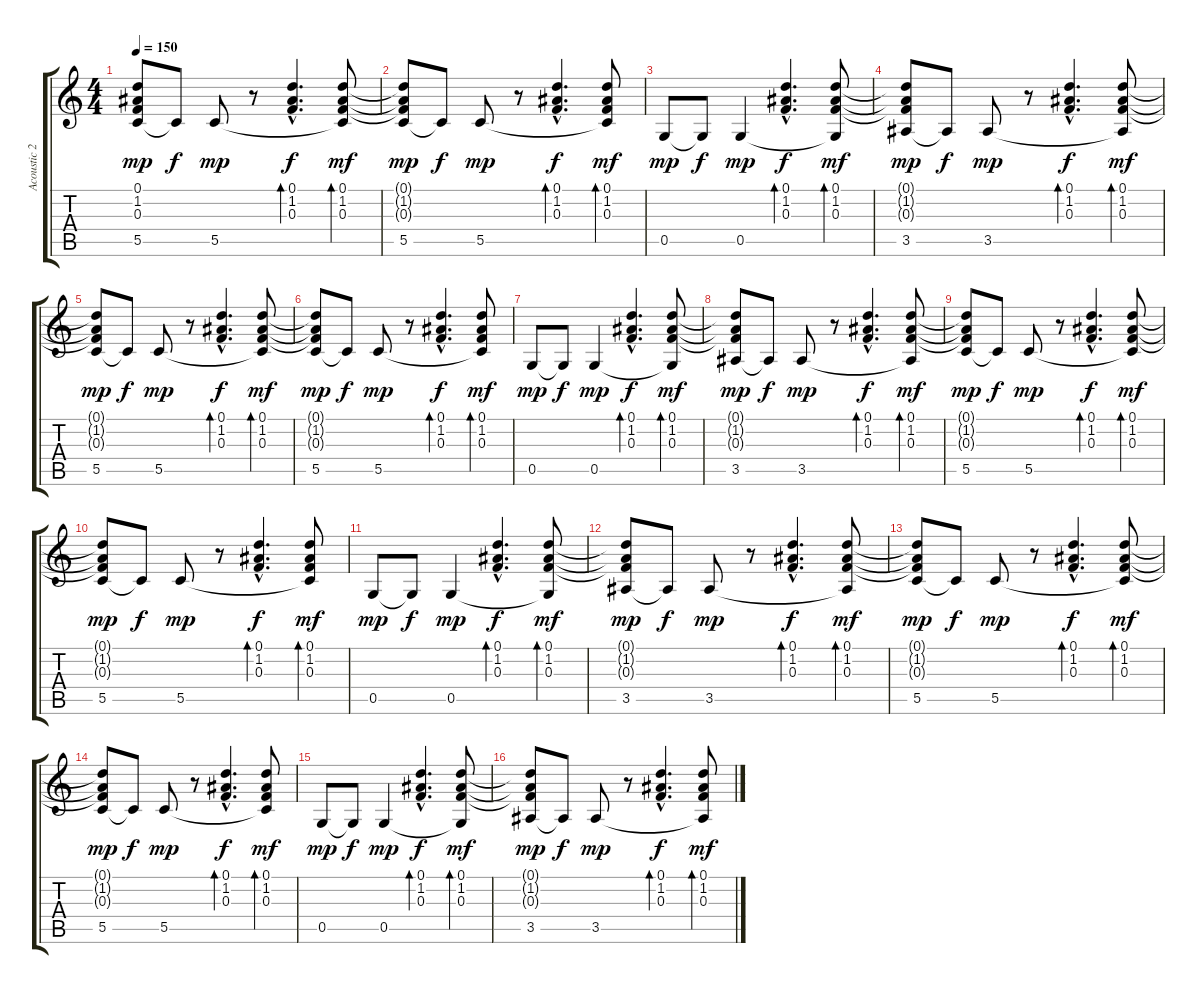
\track ("Acoustic 2" "Acoustic 2") {instrument acousticguitarsteel}
\staff {score tabs}
\tuning (D4 A3 F3 C3 G2 D2) {hide}
\ts (4 4)
\tempo 150
\clef g2
\ks c
(0.1{t} 1.2{t} 0.3{t} 5.5).8{dy mp} 5.5{t}.8{dy f} 5.5.8{dy mp} r.8 (0.1{hac} 1.2{hac} 0.3{hac}).4{d bd 120 dy f} (0.1 1.2 0.3 5.5{t}).8{bd 120 dy mf} |
(0.1{t} 1.2{t} 0.3{t} 5.5).8{dy mp} 5.5{t}.8{dy f} 5.5.8{dy mp} r.8 (0.1{hac} 1.2{hac} 0.3{hac}).4{d bd 120 dy f} (0.1 1.2 0.3 5.5{t}).8{bd 120 dy mf} |
0.5.8{dy mp} 0.5{t}.8{dy f} 0.5.4{dy mp} (0.1{hac} 1.2{hac} 0.3{hac}).4{d bd 120 dy f} (0.1 1.2 0.3 0.5{t}).8{bd 120 dy mf} |
(0.1{t} 1.2{t} 0.3{t} 3.5).8{dy mp} 3.5{t}.8{dy f} 3.5.8{dy mp} r.8 (0.1{hac} 1.2{hac} 0.3{hac}).4{d bd 120 dy f} (0.1 1.2 0.3 3.5{t}).8{bd 120 dy mf} |
(0.1{t} 1.2{t} 0.3{t} 5.5).8{dy mp} 5.5{t}.8{dy f} 5.5.8{dy mp} r.8 (0.1{hac} 1.2{hac} 0.3{hac}).4{d bd 120 dy f} (0.1 1.2 0.3 5.5{t}).8{bd 120 dy mf} |
(0.1{t} 1.2{t} 0.3{t} 5.5).8{dy mp} 5.5{t}.8{dy f} 5.5.8{dy mp} r.8 (0.1{hac} 1.2{hac} 0.3{hac}).4{d bd 120 dy f} (0.1 1.2 0.3 5.5{t}).8{bd 120 dy mf} |
0.5.8{dy mp} 0.5{t}.8{dy f} 0.5.4{dy mp} (0.1{hac} 1.2{hac} 0.3{hac}).4{d bd 120 dy f} (0.1 1.2 0.3 0.5{t}).8{bd 120 dy mf} |
(0.1{t} 1.2{t} 0.3{t} 3.5).8{dy mp} 3.5{t}.8{dy f} 3.5.8{dy mp} r.8 (0.1{hac} 1.2{hac} 0.3{hac}).4{d bd 120 dy f} (0.1 1.2 0.3 3.5{t}).8{bd 120 dy mf} |
(0.1{t} 1.2{t} 0.3{t} 5.5).8{dy mp} 5.5{t}.8{dy f} 5.5.8{dy mp} r.8 (0.1{hac} 1.2{hac} 0.3{hac}).4{d bd 120 dy f} (0.1 1.2 0.3 5.5{t}).8{bd 120 dy mf} |
(0.1{t} 1.2{t} 0.3{t} 5.5).8{dy mp} 5.5{t}.8{dy f} 5.5.8{dy mp} r.8 (0.1{hac} 1.2{hac} 0.3{hac}).4{d bd 120 dy f} (0.1 1.2 0.3 5.5{t}).8{bd 120 dy mf} |
0.5.8{dy mp} 0.5{t}.8{dy f} 0.5.4{dy mp} (0.1{hac} 1.2{hac} 0.3{hac}).4{d bd 120 dy f} (0.1 1.2 0.3 0.5{t}).8{bd 120 dy mf} |
(0.1{t} 1.2{t} 0.3{t} 3.5).8{dy mp} 3.5{t}.8{dy f} 3.5.8{dy mp} r.8 (0.1{hac} 1.2{hac} 0.3{hac}).4{d bd 120 dy f} (0.1 1.2 0.3 3.5{t}).8{bd 120 dy mf} |
(0.1{t} 1.2{t} 0.3{t} 5.5).8{dy mp} 5.5{t}.8{dy f} 5.5.8{dy mp} r.8 (0.1{hac} 1.2{hac} 0.3{hac}).4{d bd 120 dy f} (0.1 1.2 0.3 5.5{t}).8{bd 120 dy mf} |
(0.1{t} 1.2{t} 0.3{t} 5.5).8{dy mp} 5.5{t}.8{dy f} 5.5.8{dy mp} r.8 (0.1{hac} 1.2{hac} 0.3{hac}).4{d bd 120 dy f} (0.1 1.2 0.3 5.5{t}).8{bd 120 dy mf} |
0.5.8{dy mp} 0.5{t}.8{dy f} 0.5.4{dy mp} (0.1{hac} 1.2{hac} 0.3{hac}).4{d bd 120 dy f} (0.1 1.2 0.3 0.5{t}).8{bd 120 dy mf} |
(0.1{t} 1.2{t} 0.3{t} 3.5).8{dy mp} 3.5{t}.8{dy f} 3.5.8{dy mp} r.8 (0.1{hac} 1.2{hac} 0.3{hac}).4{d bd 120 dy f} (0.1 1.2 0.3 3.5{t}).8{bd 120 dy mf}
